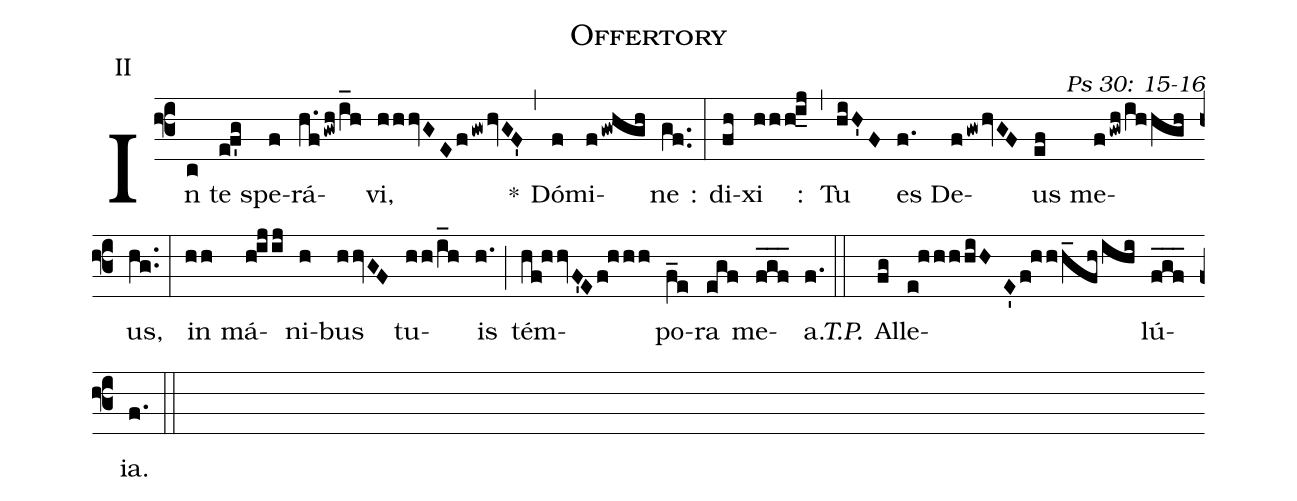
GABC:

name: Offertory;
commentary: Ps 30: 15-16;
annotation: II;
%%
(f3)
In(c) te(e!f'g) spe(f)rá(h.fgwhi_h)vi,(hhhvGEfgwhvGF') *(,) Dó(f)mi(fgwhgh)ne(gf..) :(:) di(fh)xi(hhh!i_j) :(,) Tu(hiH'F) es(f.) De(fgwhvGF)us(ef) me(fgwh/ihhgh)us,(hg..) (:) in(hh) má(hijij)ni(h)bus(hhvGF) tu(hh/i_h)is(h.) (;) tém(hf!hhvF'Ef!hhh)po(f_e)ra(egf) me(fgf___)a.(f.) (::) <i>T.P.</i>() Al(fg)le(e!hhhhiHE'f!hhh_fhihi)lú(fgf___)ia.(f.) (::)
